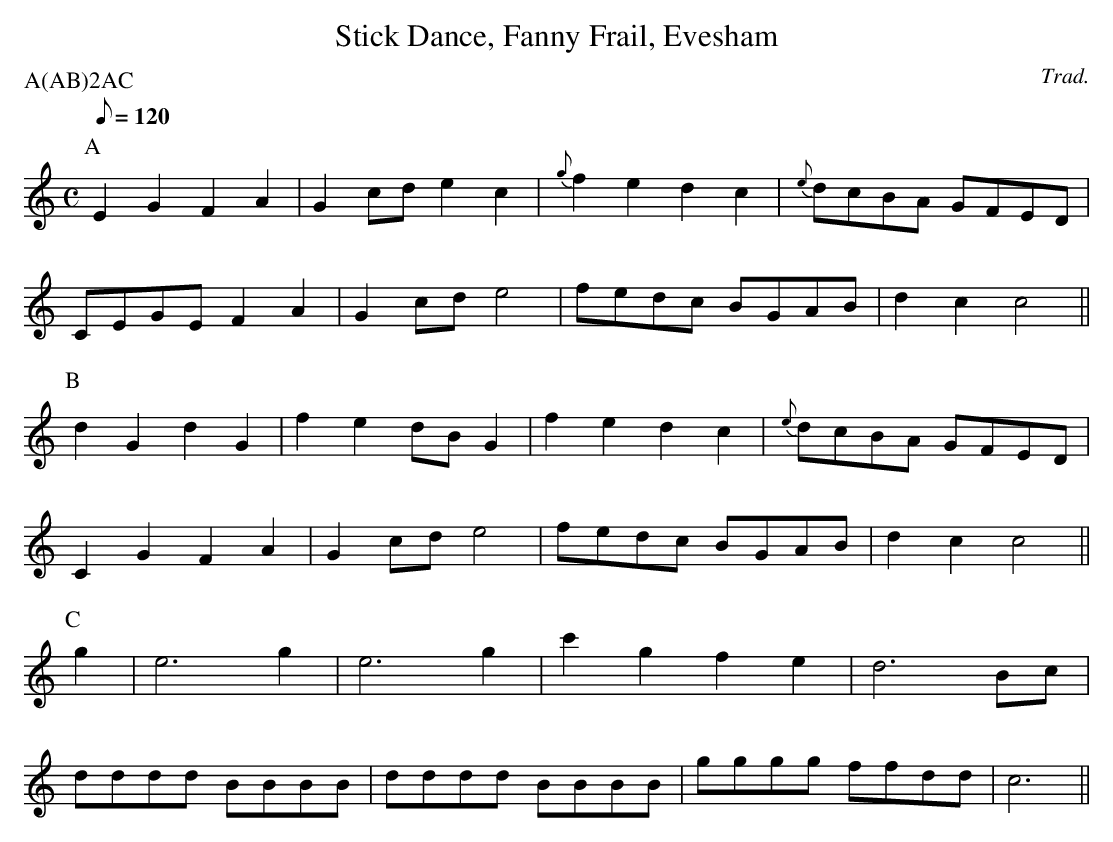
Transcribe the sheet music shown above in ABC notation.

X:1
T:Stick Dance, Fanny Frail, Evesham
M:C
L:1/8
Q:120
C:Trad.
P:A(AB)2AC
K:C
P:A
E2G2 F2A2|G2cd e2c2|{g}f2e2 d2c2|{e}dcBA GFED|
CEGE F2A2|G2cd e4  |   fedc BGAB|   d2c2 c4  ||
P:B
d2G2 d2G2|f2e2 dBG2|   f2e2 d2c2|{e}dcBA GFED|
C2G2 F2A2|G2cd e4  |   fedc BGAB|   d2c2 c4  ||
P:C
g2|e6     g2|e6     g2|  c'2g2 f2e2|   d6   Bc  |
dddd BBBB|dddd BBBB|   gggg ffdd|   c6       ||
